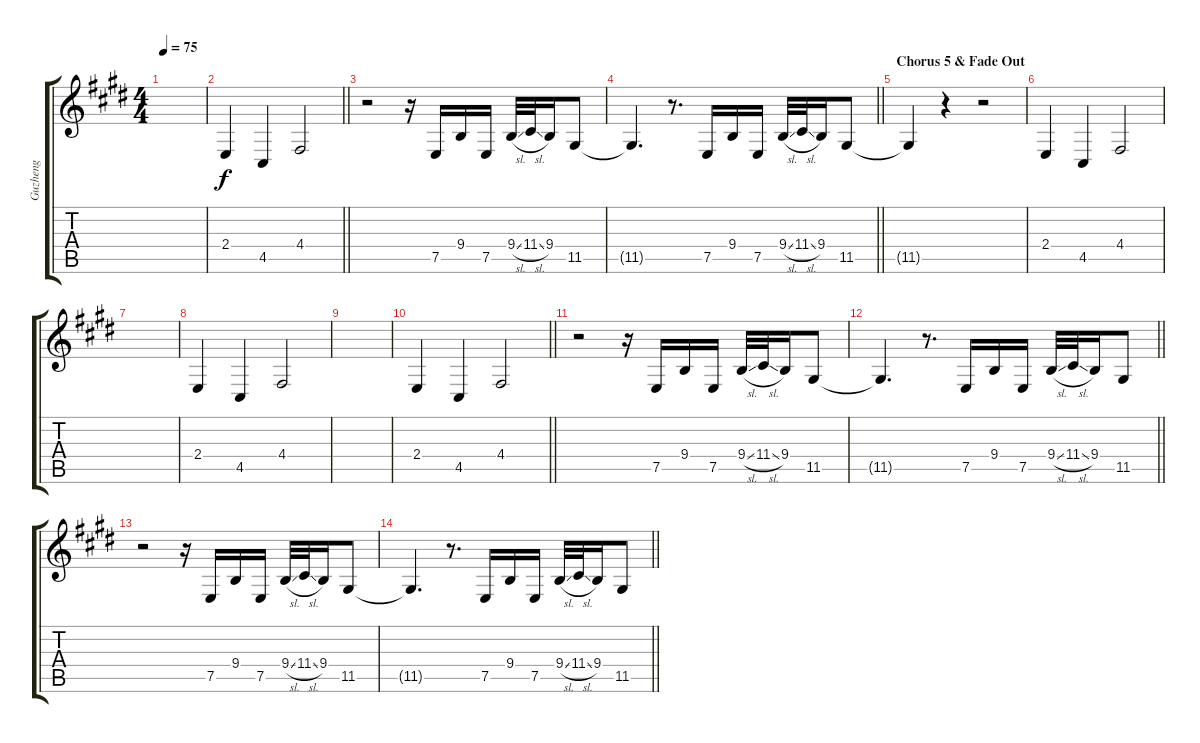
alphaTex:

\track ("Guzheng" "Guzheng") {instrument koto}
\staff {score tabs}
\tuning (E4 B3 G3 D3 A2 E2) {hide}
\ts (4 4)
\tempo 75
\clef g2
\ks e
|
\barLineRight lightlight
2.4.4 4.5.4 4.4.2 |
r.2 r.16 7.5.16 9.4.16 7.5.16 9.4{sl}.32 11.4{sl}.32 9.4.16 11.5.8 |
\barLineRight lightlight
11.5{t}.4{d} r.8{d} 7.5.16 9.4.16 7.5.16 9.4{sl}.32 11.4{sl}.32 9.4.16 11.5.8 |
\section ("" "Chorus 5 & Fade Out")
11.5{t}.4 r.4 r.2 |
2.4.4 4.5.4 4.4.2 |
|
2.4.4 4.5.4 4.4.2 |
|
\barLineRight lightlight
2.4.4 4.5.4 4.4.2 |
r.2 r.16 7.5.16 9.4.16 7.5.16 9.4{sl}.32 11.4{sl}.32 9.4.16 11.5.8 |
\barLineRight lightlight
11.5{t}.4{d} r.8{d} 7.5.16 9.4.16 7.5.16 9.4{sl}.32 11.4{sl}.32 9.4.16 11.5.8 |
r.2 r.16 7.5.16 9.4.16 7.5.16 9.4{sl}.32 11.4{sl}.32 9.4.16 11.5.8 |
\barLineRight lightlight
11.5{t}.4{d} r.8{d} 7.5.16 9.4.16 7.5.16 9.4{sl}.32 11.4{sl}.32 9.4.16 11.5.8
